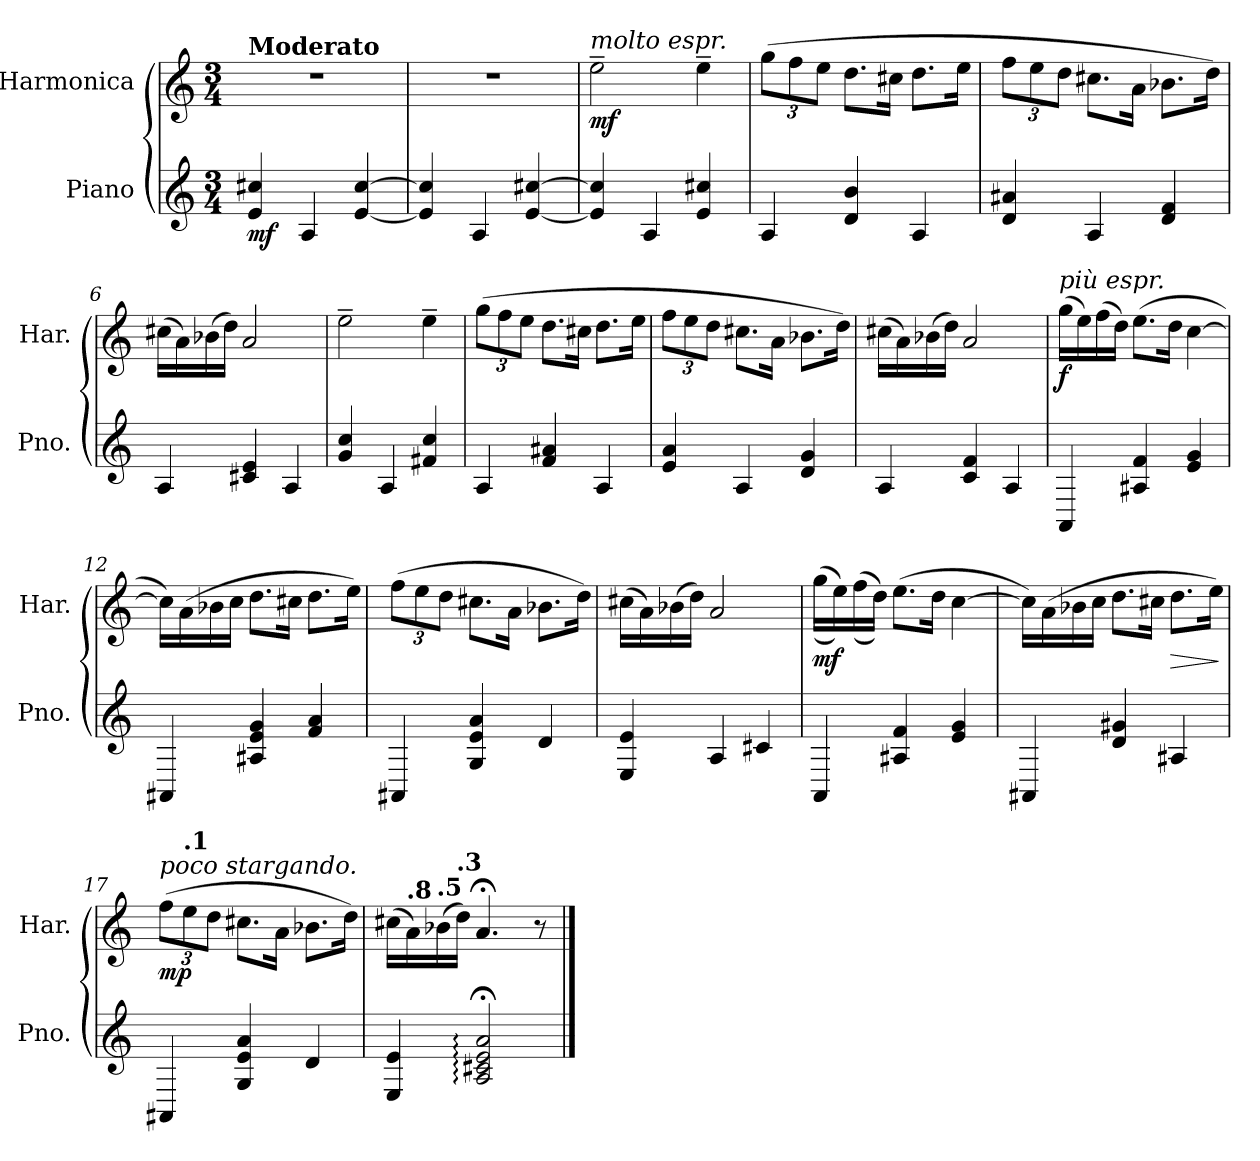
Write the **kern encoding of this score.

**kern	**dynam	**kern	**dynam
*part2	*part2	*part1	*part1
*staff2	*staff2	*staff1	*staff1
*I"Piano	*	*I"Harmonica	*
*I'Pno.	*	*I'Har.	*
*clefG2	*	*clefG2	*
*k[]	*	*k[]	*
*M3/4	*	*M3/4	*
*MM100	*	*MM100	*
=1	=1	=1	=1
!	!	!LO:TX:a:B:t=Moderato	!
!	!LO:DY:b	!	!
4e/ 4cc#X/	mf	2.r	.
4A/	.	.	.
[4e/ [4cc#/	.	.	.
=2	=2	=2	=2
4e/] 4cc#/]	.	2.r	.
4A/	.	.	.
[4e/ [4cc#X/	.	.	.
=3	=3	=3	=3
!	!	!LO:TX:a:i:t=molto espr.	!
!	!	!	!LO:DY:b
4e/] 4cc#/]	.	2ee~\	mf
4A/	.	.	.
4e/ 4cc#X/	.	4ee~\	.
=4	=4	=4	=4
*	*	*Xbrackettup	*
4A/	.	(12gg\L	.
.	.	12ff\	.
.	.	12ee\J	.
4d/ 4b/	.	8.dd\L	.
.	.	16cc#X\Jk	.
4A/	.	8.dd\L	.
.	.	16ee\Jk	.
=5	=5	=5	=5
4d/ 4a#X/	.	12ff\L	.
.	.	12ee\	.
.	.	12dd\J	.
4A/	.	8.cc#X\L	.
.	.	16a\Jk	.
4d/ 4f/	.	8.b-X\L	.
.	.	16dd\Jk)	.
!!LO:LB:g=z
=6	=6	=6	=6
4A/	.	(16cc#X\LL	.
.	.	16a\)	.
.	.	(16b-X\	.
.	.	16dd\JJ)	.
4c#X/ 4e/	.	2a/	.
4A/	.	.	.
=7	=7	=7	=7
4g/ 4cc/	.	2ee~\	.
4A/	.	.	.
4f#X/ 4cc/	.	4ee~\	.
=8	=8	=8	=8
4A/	.	(12gg\L	.
.	.	12ff\	.
.	.	12ee\J	.
4f/ 4a#X/	.	8.dd\L	.
.	.	16cc#X\Jk	.
4A/	.	8.dd\L	.
.	.	16ee\Jk	.
=9	=9	=9	=9
4e/ 4a/	.	12ff\L	.
.	.	12ee\	.
.	.	12dd\J	.
4A/	.	8.cc#X\L	.
.	.	16a\Jk	.
4d/ 4g/	.	8.b-X\L	.
.	.	16dd\Jk)	.
!!LO:LB:g=z
=10	=10	=10	=10
4A/	.	(16cc#X\LL	.
.	.	16a\)	.
.	.	(16b-X\	.
.	.	16dd\JJ)	.
4c/ 4f/	.	2a/	.
4A/	.	.	.
=11	=11	=11	=11
!	!	!LO:TX:a:i:t=più espr.	!
!	!	!	!LO:DY:b
4AA/	.	(16gg\LL	f
.	.	16ee\)	.
.	.	(16ff\	.
.	.	16dd\JJ)	.
4A#X/ 4f/	.	(8.ee\L	.
.	.	16dd\Jk	.
4e/ 4g/	.	[4cc\	.
=12	=12	=12	=12
4AA#X/	.	16cc\LL])	.
.	.	(16a\	.
.	.	16b-X\	.
.	.	16cc\JJ	.
4A#X/ 4e/ 4g/	.	8.dd\L	.
.	.	16cc#X\Jk	.
4f/ 4a/	.	8.dd\L	.
.	.	16ee\Jk)	.
!!LO:LB:g=z
=13	=13	=13	=13
4AA#X/	.	(12ff\L	.
.	.	12ee\	.
.	.	12dd\J	.
4G/ 4e/ 4a/	.	8.cc#X\L	.
.	.	16a\Jk	.
4d/	.	8.b-X\L	.
.	.	16dd\Jk)	.
=14	=14	=14	=14
4E/ 4e/	.	(16cc#X\LL	.
.	.	16a\)	.
.	.	(16b-X\	.
.	.	16dd\JJ)	.
4A/	.	2a/	.
4c#X/	.	.	.
=15	=15	=15	=15
!	!	!	!LO:DY:b
4AA/	.	((16gg\LL	mf
.	.	16ee\))	.
.	.	((16ff\	.
.	.	16dd\JJ))	.
4A#X/ 4f/	.	(8.ee\L	.
.	.	16dd\Jk	.
4e/ 4g/	.	[4cc\	.
!!LO:LB:g=z
=16	=16	=16	=16
4AA#X/	.	16cc\LL])	.
.	.	(16a\	.
.	.	16b-X\	.
.	.	16cc\JJ	.
4d/ 4g#X/	.	8.dd\L	.
.	.	16cc#X\Jk	.
!	!	!	!LO:HP:b
4A#X/	.	8.dd\L	>
.	.	16ee\Jk)	.
.	.	.	]
=17	=17	=17	=17
!	!	!LO:TX:a:i:t=poco stargando.	!
!	!	!	!LO:DY:b
4AA#X/	.	(12ff\L	mp
*	*	*MM94	*
!	!	!LO:TX:a:B:t=.1	!
.	.	12ee\	.
.	.	12dd\J	.
4G/ 4e/ 4a/	.	8.cc#X\L	.
.	.	16a\Jk	.
*	*	*MM80	*
4d/	.	8.b-X\L	.
.	.	16dd\Jk)	.
=18	=18	=18	=18
*	*	*MM79	*
4E/ 4e/	.	(16cc#X\LL	.
*	*	*MM66	*
!	!	!LO:TX:a:B:t=.8	!
.	.	16a\)	.
*	*	*MM54	*
!	!	!LO:TX:a:B:t=.5	!
.	.	(16b-X\	.
*	*	*MM42	*
!	!	!LO:TX:a:B:t=.3	!
.	.	16dd\JJ)	.
*	*	*MM30	*
2A/;: 2c#X/;: 2e/;: 2a/;:	.	4.a;</	.
.	.	8r	.
==	==	==	==
*-	*-	*-	*-
